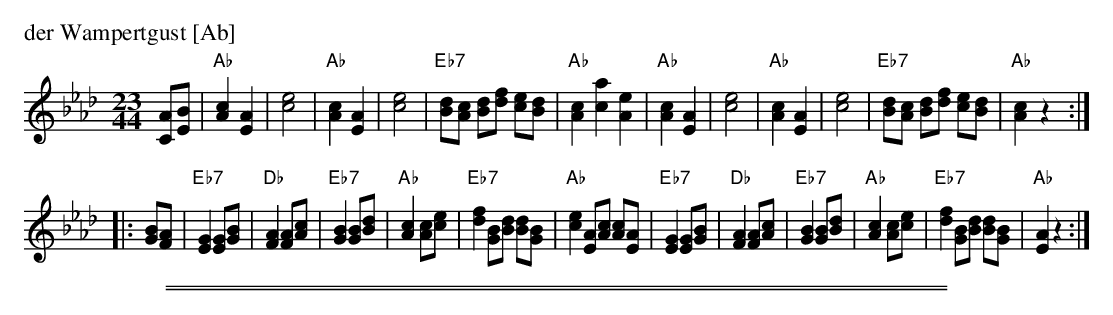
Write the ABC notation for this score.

X:1
P: der Wampertgust [Ab]
M: 23/44
L: 1/8
K: Ab
      [AC][BE] \
| "Ab"[c2A2][A2E2] | [e4c4] \
| "Ab"[c2A2][A2E2] | [e4c4] \
| "Eb7"[dB][cA] [dB][fd] [ec][dB] | "Ab"[c2A2] [a2c2] [e2A2] \
| "Ab"[c2A2][A2E2] | [e4c4] \
| "Ab"[c2A2][A2E2] | [e4c4] \
| "Eb7"[dB][cA] [dB][fd] [ec][dB] | "Ab"[c2A2] z2 :|
|:    [BG][AF] \
| "Eb7"[G2E2] [GE][BG] | "Db"[A2F2] [AF][cA] \
| "Eb7"[B2G2] [BG][dB] | "Ab"[c2A2] [cA][ec] \
| "Eb7"[f2d2] [BG][dB] [dB][BG] \
| "Ab"[e2c2] [AE][cA] [cA][AE] \
| "Eb7"[G2E2] [GE][BG] | "Db"[A2F2] [AF][cA] \
| "Eb7"[B2G2] [BG][dB] | "Ab"[c2A2] [cA][ec] \
| "Eb7"[f2d2] [BG][dB] [dB][BG] \
| "Ab"[A2E2] z2 :|
